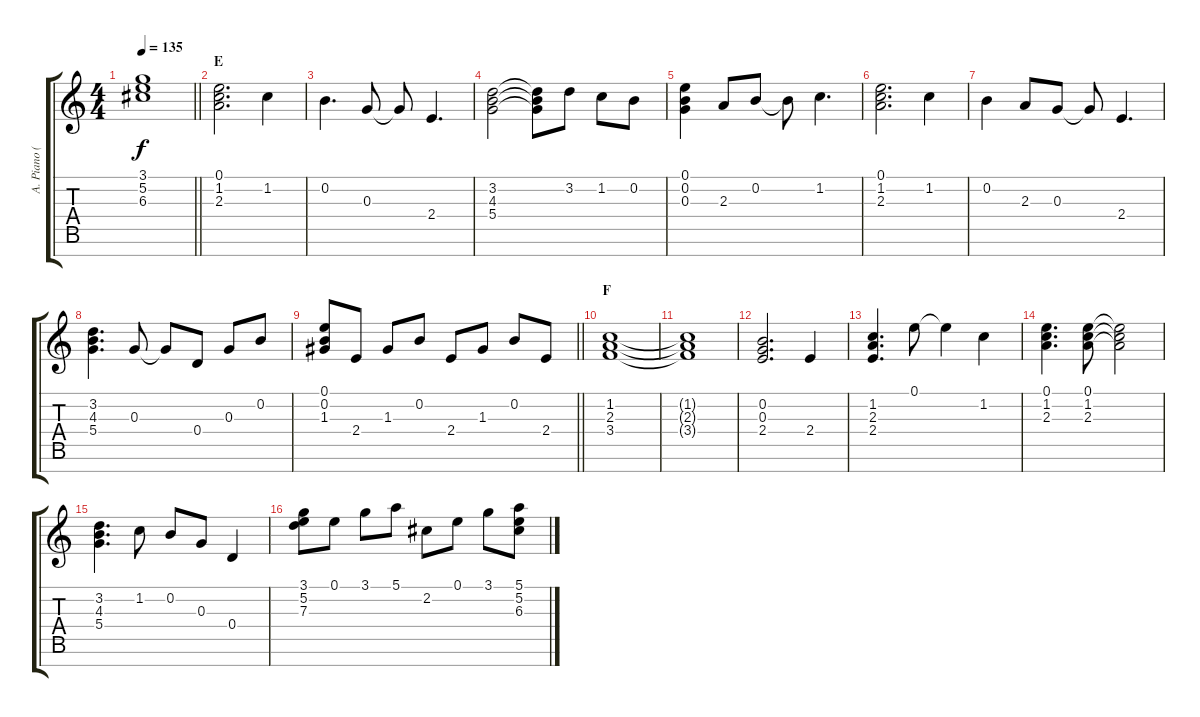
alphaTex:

\track ("A. Piano (Right Hand)" "A. Piano (") {instrument acousticgrandpiano}
\staff {score tabs}
\tuning (E5 B4 G4 D4 A3 E3 B2) {hide}
\ts (4 4)
\tempo 135
\clef g2
\barLineRight lightlight
\ks c
(3.1{t} 5.2{t} 6.3{t}).1{dy f} |
\section ("" "E")
(0.1 1.2 2.3).2{d} 1.2.4 |
0.2.4{d} 0.3.8 0.3{t}.8 2.4.4{d} |
(3.2 4.3 5.4).2 (3.2{t} 4.3{t} 5.4{t}).8 3.2.8 1.2.8 0.2.8 |
(0.1 0.2 0.3).4 2.3.8 0.2.8 0.2{t}.8 1.2.4{d} |
(0.1 1.2 2.3).2{d} 1.2.4 |
0.2.4 2.3.8 0.3.8 0.3{t}.8 2.4.4{d} |
(3.2 4.3 5.4).4{d} 0.3.8 0.3{t}.8 0.4.8 0.3.8 0.2.8 |
\barLineRight lightlight
(0.1 0.2 1.3).8 2.4.8 1.3.8 0.2.8 2.4.8 1.3.8 0.2.8 2.4.8 |
\section ("" "F")
(1.2 2.3 3.4).1 |
(1.2{t} 2.3{t} 3.4{t}).1 |
(0.2 0.3 2.4).2{d} 2.4.4 |
(1.2 2.3 2.4).4{d} 0.1.8 0.1{t}.4 1.2.4 |
(0.1 1.2 2.3).4{d} (0.1 1.2 2.3).8 (0.1{t} 1.2{t} 2.3{t}).2 |
(3.2 4.3 5.4).4{d} 1.2.8 0.2.8 0.3.8 0.4.4 |
(3.1 5.2 7.3).8 0.1.8 3.1.8 5.1.8 2.2.8 0.1.8 3.1.8 (5.1 5.2 6.3).8
